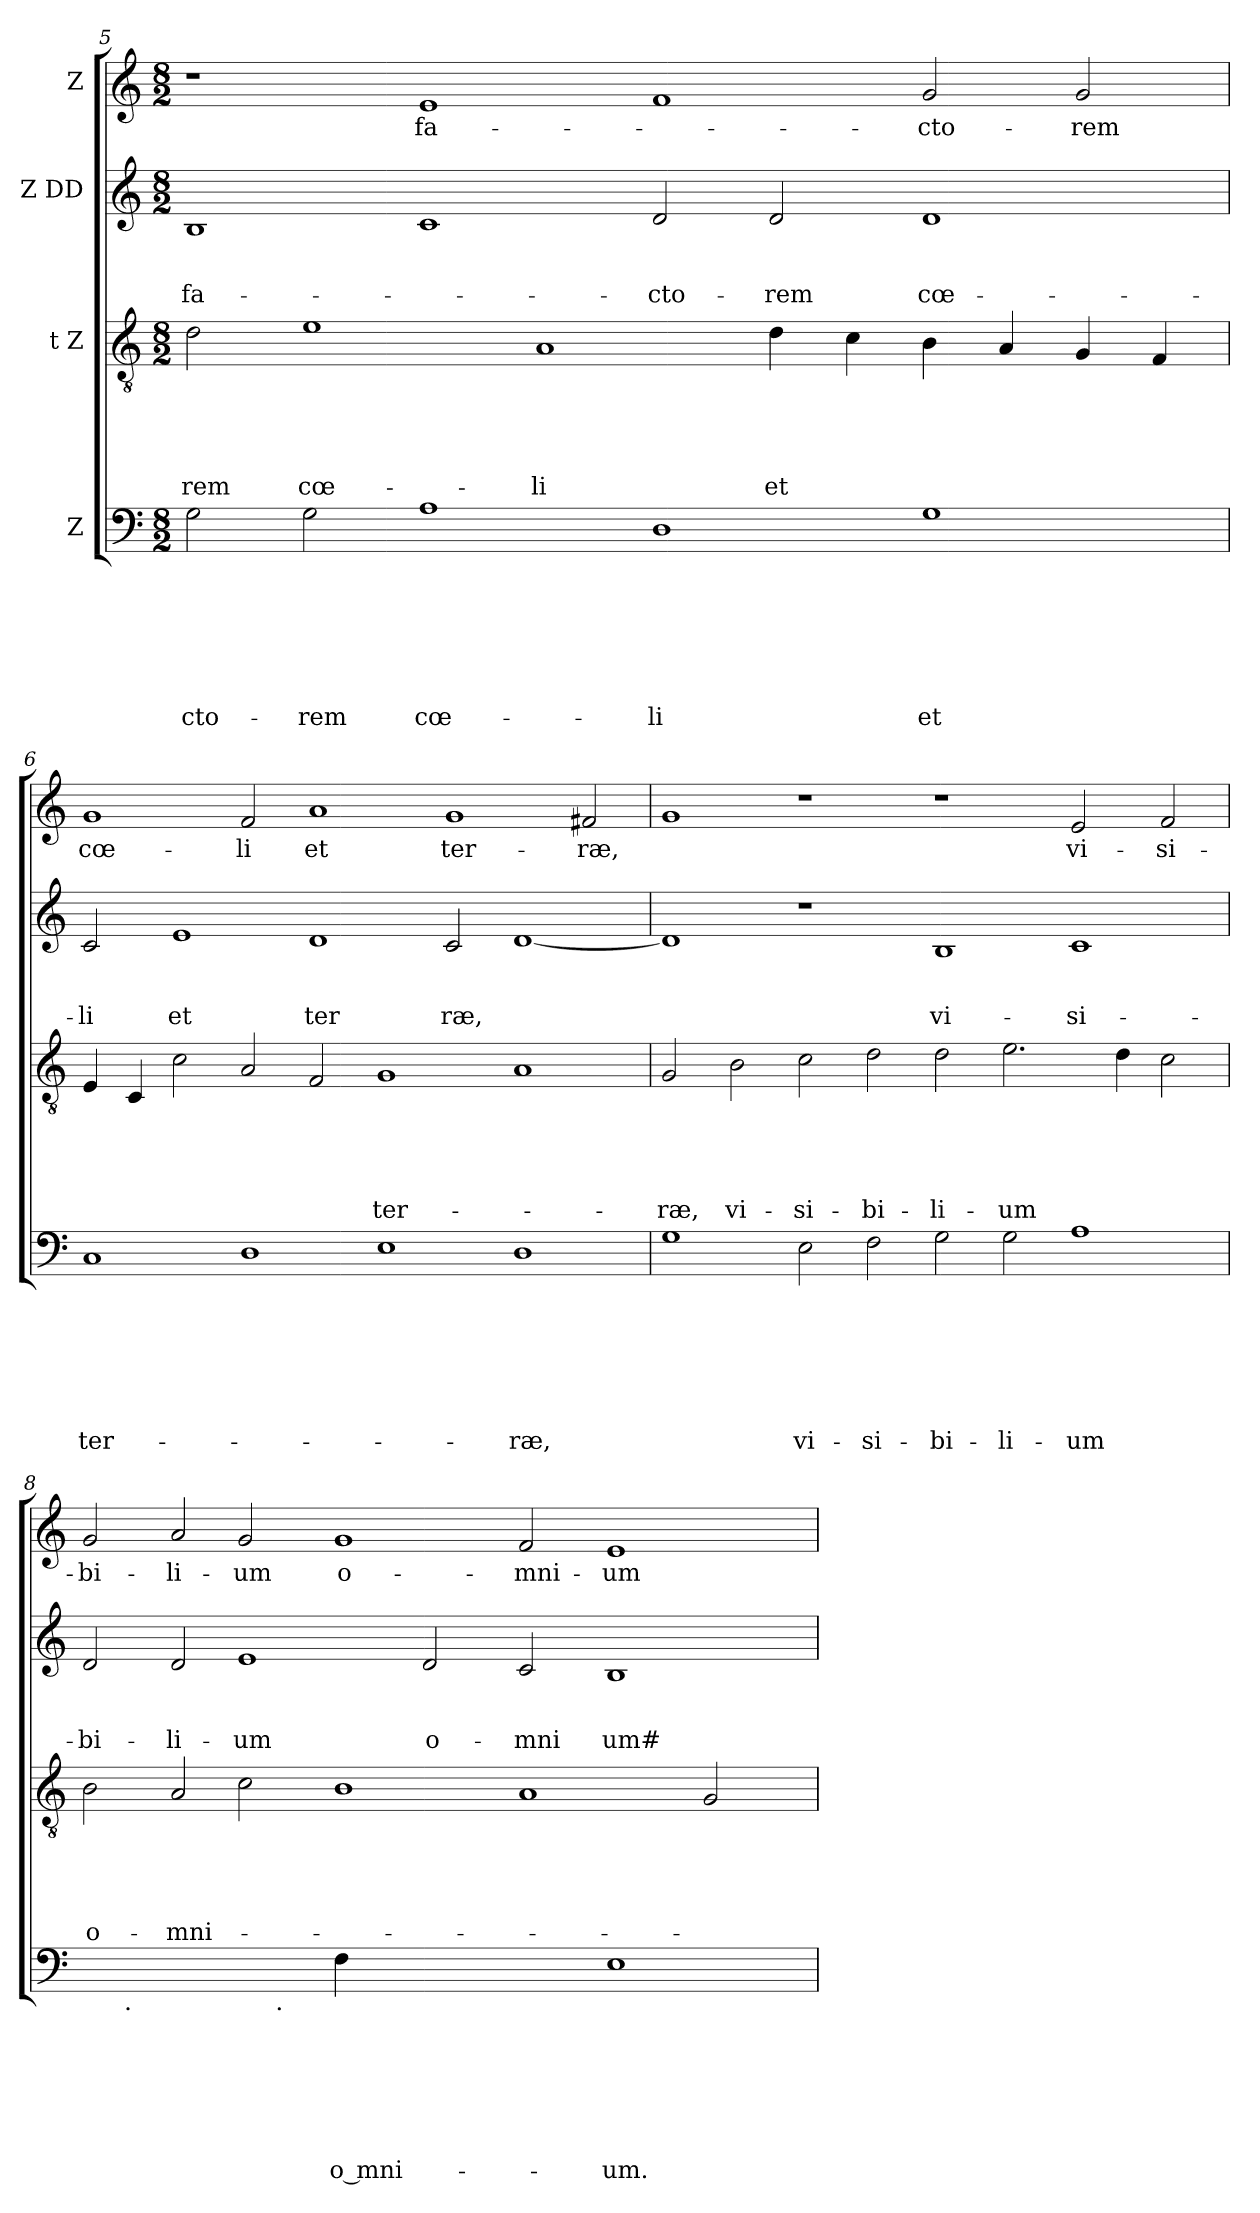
**kern	**text	**text	**text	**text	**text	**text	**text	**kern	**text	**text	**text	**text	**text	**kern	**text	**text	**text	**kern	**text
*part4	*part4	*part4	*part4	*part4	*part4	*part4	*part4	*part3	*part3	*part3	*part3	*part3	*part3	*part2	*part2	*part2	*part2	*part1	*part1
*staff4	*staff4	*staff4	*staff4	*staff4	*staff4	*staff4	*staff4	*staff3	*staff3	*staff3	*staff3	*staff3	*staff3	*staff2	*staff2	*staff2	*staff2	*staff1	*staff1
*I"Z	*	*	*	*	*	*	*	*I"t Z	*	*	*	*	*	*I"Z DD	*	*	*	*I"Z	*
*clefF4	*	*	*	*	*	*	*	*clefGv2	*	*	*	*	*	*clefG2	*	*	*	*clefG2	*
*k[]	*	*	*	*	*	*	*	*k[]	*	*	*	*	*	*k[]	*	*	*	*k[]	*
*C:	*	*	*	*	*	*	*	*C:	*	*	*	*	*	*C:	*	*	*	*C:	*
*M8/2	*	*	*	*	*	*	*	*M8/2	*	*	*	*	*	*M8/2	*	*	*	*M8/2	*
=5	=5	=5	=5	=5	=5	=5	=5	=5	=5	=5	=5	=5	=5	=5	=5	=5	=5	=5	=5
!	!	!	!	!	!	!	!LO:LY:b	!	!	!	!	!	!LO:LY:b	!	!	!	!LO:LY:b	!	!
2G\	.	.	.	.	.	.	-cto-	2d\	.	.	.	.	-rem	1B	.	.	fa-	1r	.
!	!	!	!	!	!	!	!LO:LY:b	!	!	!	!	!	!LO:LY:b	!	!	!	!	!	!
2G\	.	.	.	.	.	.	-rem	1e	.	.	.	.	cœ-	.	.	.	.	.	.
!	!	!	!	!	!	!	!LO:LY:b	!	!	!	!	!	!	!	!	!	!	!	!LO:LY:b
1A	.	.	.	.	.	.	cœ-	.	.	.	.	.	.	1c	.	.	.	1e	fa-
!	!	!	!	!	!	!	!	!	!	!	!	!	!LO:LY:b:rj	!	!	!	!	!	!
.	.	.	.	.	.	.	.	1A	.	.	.	.	-li	.	.	.	.	.	.
!	!	!	!	!	!	!	!LO:LY:b:rj	!	!	!	!	!	!	!	!	!	!LO:LY:b	!	!
1D	.	.	.	.	.	.	-li	.	.	.	.	.	.	2d/	.	.	-cto-	1f	.
!	!	!	!	!	!	!	!	!	!	!	!	!	!LO:LY:b	!	!	!	!LO:LY:b	!	!
.	.	.	.	.	.	.	.	4d\	.	.	.	.	et	2d/	.	.	-rem	.	.
.	.	.	.	.	.	.	.	4c\	.	.	.	.	.	.	.	.	.	.	.
!	!	!	!	!	!	!	!LO:LY:b	!	!	!	!	!	!	!	!	!	!LO:LY:b	!	!LO:LY:b
1G	.	.	.	.	.	.	et	4B\	.	.	.	.	.	1d	.	.	cœ-	2g/	-cto-
.	.	.	.	.	.	.	.	4A/	.	.	.	.	.	.	.	.	.	.	.
!	!	!	!	!	!	!	!	!	!	!	!	!	!	!	!	!	!	!	!LO:LY:b
.	.	.	.	.	.	.	.	4G/	.	.	.	.	.	.	.	.	.	2g/	-rem
.	.	.	.	.	.	.	.	4F/	.	.	.	.	.	.	.	.	.	.	.
=6	=6	=6	=6	=6	=6	=6	=6	=6	=6	=6	=6	=6	=6	=6	=6	=6	=6	=6	=6
!	!	!	!	!	!	!	!LO:LY:b	!	!	!	!	!	!	!	!	!	!LO:LY:b	!	!LO:LY:b
1C	.	.	.	.	.	.	ter-	4E/	.	.	.	.	.	2c/	.	.	-li	1g	cœ-
.	.	.	.	.	.	.	.	4C/	.	.	.	.	.	.	.	.	.	.	.
!	!	!	!	!	!	!	!	!	!	!	!	!	!	!	!	!	!LO:LY:b	!	!
.	.	.	.	.	.	.	.	2c\	.	.	.	.	.	1e	.	.	et	.	.
!	!	!	!	!	!	!	!	!	!	!	!	!	!	!	!	!	!	!	!LO:LY:b
1D	.	.	.	.	.	.	.	2A/	.	.	.	.	.	.	.	.	.	2f/	-li
!	!	!	!	!	!	!	!	!	!	!	!	!	!	!	!	!	!LO:LY:b	!	!LO:LY:b
.	.	.	.	.	.	.	.	2F/	.	.	.	.	.	1d	.	.	ter	1a	et
!	!	!	!	!	!	!	!	!	!	!	!	!	!LO:LY:b	!	!	!	!	!	!
1E	.	.	.	.	.	.	.	1G	.	.	.	.	ter-	.	.	.	.	.	.
!	!	!	!	!	!	!	!	!	!	!	!	!	!	!	!	!	!LO:LY:b	!	!LO:LY:b
.	.	.	.	.	.	.	.	.	.	.	.	.	.	2c/	.	.	ræ,	1g	ter-
!	!	!	!	!	!	!	!LO:LY:b	!	!	!	!	!	!	!	!	!	!	!	!
1D	.	.	.	.	.	.	-ræ,	1A	.	.	.	.	.	[<1d	.	.	.	.	.
!	!	!	!	!	!	!	!	!	!	!	!	!	!	!	!	!	!	!	!LO:LY:b
.	.	.	.	.	.	.	.	.	.	.	.	.	.	.	.	.	.	2f#/	-ræ,
=7	=7	=7	=7	=7	=7	=7	=7	=7	=7	=7	=7	=7	=7	=7	=7	=7	=7	=7	=7
!	!	!	!	!	!	!	!	!	!	!	!	!	!LO:LY:b	!	!	!	!	!	!
1G	.	.	.	.	.	.	.	2G/	.	.	.	.	-ræ,	1d]	.	.	.	1g	.
!	!	!	!	!	!	!	!	!	!	!	!	!	!LO:LY:b	!	!	!	!	!	!
.	.	.	.	.	.	.	.	2B\	.	.	.	.	vi-	.	.	.	.	.	.
!	!	!	!	!	!	!	!LO:LY:b	!	!	!	!	!	!LO:LY:b	!	!	!	!	!	!
2E\	.	.	.	.	.	.	vi-	2c\	.	.	.	.	-si-	1r	.	.	.	1r	.
!	!	!	!	!	!	!	!LO:LY:b	!	!	!	!	!	!LO:LY:b	!	!	!	!	!	!
2F\	.	.	.	.	.	.	-si-	2d\	.	.	.	.	-bi-	.	.	.	.	.	.
!	!	!	!	!	!	!	!LO:LY:b	!	!	!	!	!	!LO:LY:b	!	!	!	!LO:LY:b	!	!
2G\	.	.	.	.	.	.	-bi-	2d\	.	.	.	.	-li-	1B	.	.	vi-	1r	.
!	!	!	!	!	!	!	!LO:LY:b	!	!	!	!	!	!LO:LY:b	!	!	!	!	!	!
2G\	.	.	.	.	.	.	-li-	2.e\	.	.	.	.	-um	.	.	.	.	.	.
!	!	!	!	!	!	!	!LO:LY:b	!	!	!	!	!	!	!	!	!	!LO:LY:b	!	!LO:LY:b
1A	.	.	.	.	.	.	-um	.	.	.	.	.	.	1c	.	.	-si-	2e/	vi-
.	.	.	.	.	.	.	.	4d\	.	.	.	.	.	.	.	.	.	.	.
!	!	!	!	!	!	!	!	!	!	!	!	!	!	!	!	!	!	!	!LO:LY:b
.	.	.	.	.	.	.	.	2c\	.	.	.	.	.	.	.	.	.	2f/	-si-
!!LO:LB:g=z
=8	=8	=8	=8	=8	=8	=8	=8	=8	=8	=8	=8	=8	=8	=8	=8	=8	=8	=8	=8
!	!	!	!	!	!	!	!	!	!	!	!	!	!LO:LY:b	!	!	!	!LO:LY:b	!	!LO:LY:b
*^	*	*	*	*	*	*	*	*	*	*	*	*	*	*	*	*	*	*	*
*	*^	*	*	*	*	*	*	*	*	*	*	*	*	*	*	*	*	*	*	*
1.ryy	8..ryy	1ryy	.	.	.	.	.	.	.	2B\	.	.	.	.	o-	2d/	.	.	-bi-	2g/	-bi-
!	!LO:TX:b:t=.	!	!	!	!	!	!	!	!	!	!	!	!	!	!	!	!	!	!	!	!
.	1ryy	.	.	.	.	.	.	.	.	.	.	.	.	.	.	.	.	.	.	.	.
!	!	!	!	!	!	!	!	!	!	!	!	!	!	!	!LO:LY:b	!	!	!	!LO:LY:b	!	!LO:LY:b
.	.	.	.	.	.	.	.	.	.	2A/	.	.	.	.	-mni-	2d/	.	.	-li-	2a/	-li-
!	!	!	!	!	!	!	!	!	!	!	!	!	!	!	!	!	!	!	!LO:LY:b	!	!LO:LY:b
.	.	8.ryy	.	.	.	.	.	.	.	2c\	.	.	.	.	.	1e	.	.	-um	2g/	-um
!	!	!LO:TX:b:t=.	!	!	!	!	!	!	!	!	!	!	!	!	!	!	!	!	!	!	!
.	.	1ryy	.	.	.	.	.	.	.	.	.	.	.	.	.	.	.	.	.	.	.
.	1ryy	.	.	.	.	.	.	.	.	.	.	.	.	.	.	.	.	.	.	.	.
!	!	!	!	!	!	!	!	!	!LO:LY:b:rj	!	!	!	!	!	!	!	!	!	!	!	!LO:LY:b:rj
4F\	.	.	.	.	.	.	.	.	o mni-	1B	.	.	.	.	.	.	.	.	.	1g	o-
1ryy	.	.	.	.	.	.	.	.	.	.	.	.	.	.	.	.	.	.	.	.	.
!	!	!	!	!	!	!	!	!	!	!	!	!	!	!	!	!	!	!	!LO:LY:b	!	!
.	.	.	.	.	.	.	.	.	.	.	.	.	.	.	.	2d/	.	.	o-	.	.
.	.	1ryy	.	.	.	.	.	.	.	.	.	.	.	.	.	.	.	.	.	.	.
.	1ryy	.	.	.	.	.	.	.	.	.	.	.	.	.	.	.	.	.	.	.	.
!	!	!	!	!	!	!	!	!	!	!	!	!	!	!	!	!	!	!	!LO:LY:b	!	!LO:LY:b
.	.	.	.	.	.	.	.	.	.	1A	.	.	.	.	.	2c/	.	.	-mni	2f/	-mni-
4ryy	.	.	.	.	.	.	.	.	.	.	.	.	.	.	.	.	.	.	.	.	.
!	!	!	!	!	!	!	!	!	!LO:LY:b	!	!	!	!	!	!	!	!	!	!LO:LY:b	!	!LO:LY:b
1E	.	.	.	.	.	.	.	.	-um.	.	.	.	.	.	.	1B	.	.	um#-	1e	-um
.	.	2ryy	.	.	.	.	.	.	.	.	.	.	.	.	.	.	.	.	.	.	.
.	2ryy	.	.	.	.	.	.	.	.	.	.	.	.	.	.	.	.	.	.	.	.
.	.	.	.	.	.	.	.	.	.	2G/	.	.	.	.	.	.	.	.	.	.	.
.	.	4ryy	.	.	.	.	.	.	.	.	.	.	.	.	.	.	.	.	.	.	.
.	4ryy	.	.	.	.	.	.	.	.	.	.	.	.	.	.	.	.	.	.	.	.
.	.	16ryy	.	.	.	.	.	.	.	.	.	.	.	.	.	.	.	.	.	.	.
.	32ryy	.	.	.	.	.	.	.	.	.	.	.	.	.	.	.	.	.	.	.	.
*v	*v	*v	*	*	*	*	*	*	*	*	*	*	*	*	*	*	*	*	*	*	*
=	=	=	=	=	=	=	=	=	=	=	=	=	=	=	=	=	=	=	=
*-	*-	*-	*-	*-	*-	*-	*-	*-	*-	*-	*-	*-	*-	*-	*-	*-	*-	*-	*-
